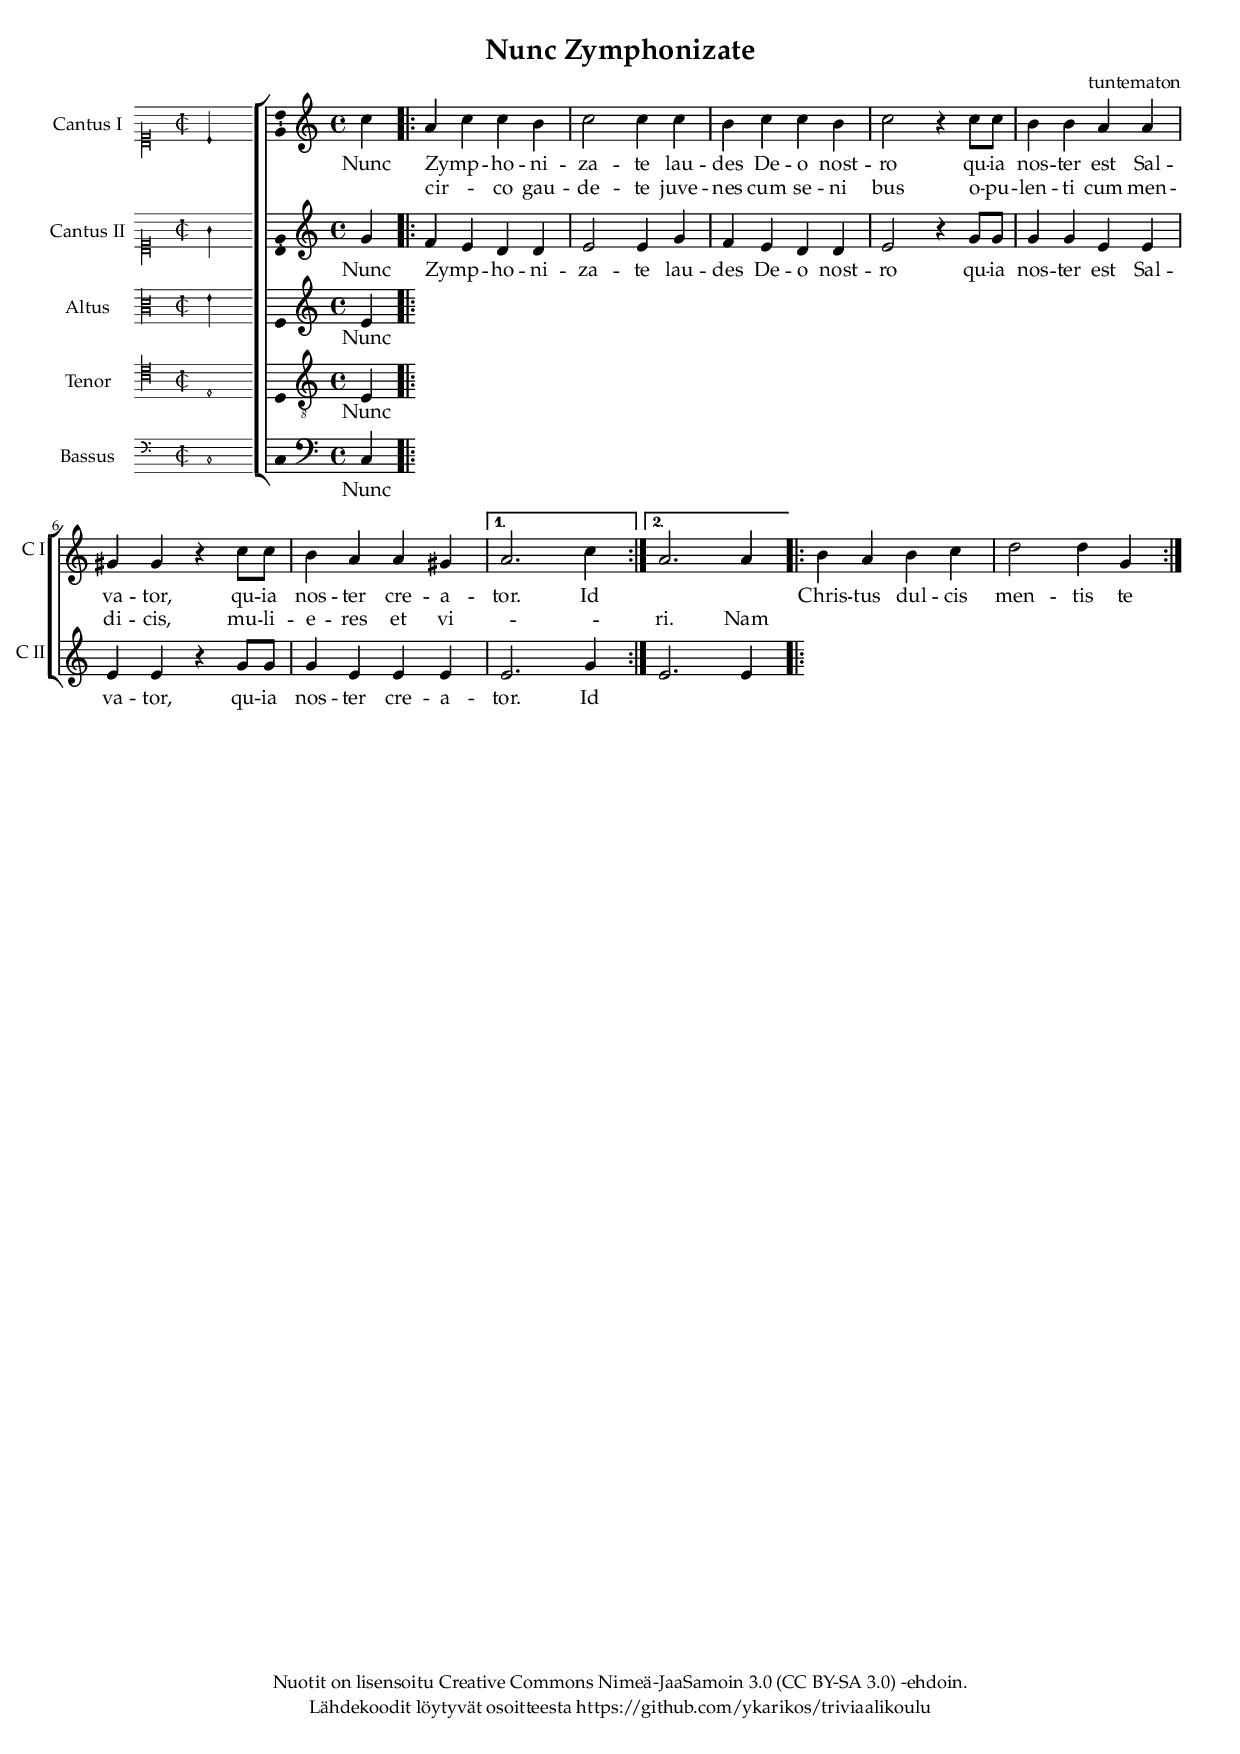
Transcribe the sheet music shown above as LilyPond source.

\version "2.19.80"
\include "suomi.ly"

#(set-global-staff-size 16)

global = {
%  \numericTimeSignature
  \time 4/4
%	\set Timing.measureLength = #(ly:make-moment 4/2)
%  \autoBeamOff
  \key c \major
  \set Staff.midiInstrument = #"voice oohs"
}


SopranoMusic = \relative c'' {
	\set Staff.instrumentName = #"Cantus I"
	\set Staff.shortInstrumentName = "C I"

	\incipit { \clef "mensural-c1" \key c \major \time 2/2 c'4 }

  \partial 4 c4 |
  \repeat volta 2 {
  	a( c) c h | c2 c4 c | h c c h c2 r4 c8 c |
    h4 h a a | gis gis r c8 c | h4 a a gis |
  }
  \alternative {
    {
      a2. c4 |
    }
    {
      a2. a4 |
    }
  }
  \repeat volta 2 {
    h a h c | d2 d4 g, |
  }
%  g\breve\fermata \bar "|."
}

stanzaOneLyrics = \lyricmode {
	Nunc Zymp -- ho -- ni -- za -- te lau -- des De -- o nost -- ro
  qu -- ia nos -- ter est Sal -- va -- tor, qu -- ia nos -- ter cre -- a -- tor. Id
  \skip 1 \skip 1
  Chris -- tus  dul -- cis men -- tis te -- ne -- bras dis -- cu -- tit
  a -- ni -- mas -- que pius re -- fo - cil -- lat le -- vi -- ta -- te Sui ju -- gi.
}

stanzaTwoLyrics = \lyricmode {
  \skip 1 cir -- co gau -- de -- te  juve -- nes cum se -- ni bus
  o -- pu -- len -- ti cum men -- di -- cis, mu -- li -- e -- res et vi -- \skip 1 \skip 1 ri. Nam
}

SopranoTwoMusic = \relative c'' {
	\set Staff.instrumentName = #"Cantus II"
	\set Staff.shortInstrumentName = "C II"

	\incipit { \clef "mensural-c1" \key c \major \time 2/2 g'4 }

  \partial 4 g4 |
  \repeat volta 2 {
    f( e)  d d | e2 e4 g | f e d d | e2 r4 g8 g |
    g4 g e e | e e  r g8 g | g4 e e e |
  }
  \alternative {
    {
      e2. g4 |
    }
    {
      e2. e4 |
    }
  }
%  g\breve\fermata \bar "|."
}


AltoMusic = \relative c' {
	\set Staff.instrumentName = #"Altus"
	\set Staff.shortInstrumentName = "A"

	\incipit { \clef "mensural-c3" \key c \major \time 2/2 e'4 }

  \partial 4 e4 |
%  \time 4/2
%  \once \override Staff.TimeSignature.break-visibility = ##(#t #f #t)
%  d\breve\fermata
}

TenoreMusic = \relative c {
	\set Staff.instrumentName = #"Tenor"
	\set Staff.shortInstrumentName = "T"

	\incipit { \clef "mensural-c4" \key c \major \time 2/2 e1 }

	\clef "treble_8"
  \partial 4 e4 |
%  \time 4/2
%  \once \override Staff.TimeSignature.break-visibility = ##(#t #f #t)
%  g\breve\fermata
}

BassMusic = \relative c {
	\set Staff.instrumentName = #"Bassus"
	\set Staff.shortInstrumentName = "B"

	\incipit { \clef "mensural-f" \key c \major \time 2/2 c1 }

	\clef bass
  \partial 4 c4 |
%  \time 4/2
%  \once \override Staff.TimeSignature.break-visibility = ##(#t #f #t)
%  g,\breve\fermata
}


\header {
  title = "Nunc Zymphonizate"
%  subtitle = ""
  composer = "tuntematon"
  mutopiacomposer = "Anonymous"
%  instrument = "Voice (SATB)"
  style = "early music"
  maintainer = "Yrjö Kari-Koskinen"
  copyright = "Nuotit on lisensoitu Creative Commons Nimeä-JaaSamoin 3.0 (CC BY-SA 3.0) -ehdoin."
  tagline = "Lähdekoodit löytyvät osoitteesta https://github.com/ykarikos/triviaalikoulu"
}

\paper {
    #(define fonts
        (make-pango-font-tree "Palatino"
                              "Nimbus Sans"
                              "Luxi Mono"
                              (/ staff-height pt 20)))
}


\score {
  \new ChoirStaff <<
    \new Staff <<
      \new Voice = "Soprano" {
		    \global
        \SopranoMusic
      }
     \new Lyrics \lyricsto "Soprano" {
       \stanzaOneLyrics
     }
     \new Lyrics \lyricsto "Soprano" {
       \stanzaTwoLyrics
     }
    >>
    \new Staff <<
      \new Voice = "SopranoTwo" {
		    \global
        \SopranoTwoMusic
      }
     \new Lyrics \lyricsto "SopranoTwo" {
       \stanzaOneLyrics
     }
    >>
    \new Staff <<
      \new Voice = "Alto" {
        \global
        \AltoMusic
      }
     \new Lyrics \lyricsto "Alto" {
       \stanzaOneLyrics
     }
    >>
    \new Staff <<
      \new Voice = "Tenore" {
        \global
        \TenoreMusic
      }
      \new Lyrics \lyricsto "Tenore" {
       \stanzaOneLyrics
      }
    >>
    \new Staff <<
      \new Voice = "Bass" {
        \global
        \BassMusic
      }
      \new Lyrics \lyricsto "Bass" {
       \stanzaOneLyrics
      }
    >>
  >>
  \layout {
    \context {
      \Voice
      \consists "Ambitus_engraver"
		\hide Slur
    }
    indent = 3.5\cm
    incipit-width = 2\cm
    \context {
     \Staff \RemoveEmptyStaves
   }
    \context {
     \Score
     \override VerticalAxisGroup.remove-first = ##t
    }
  }
}
